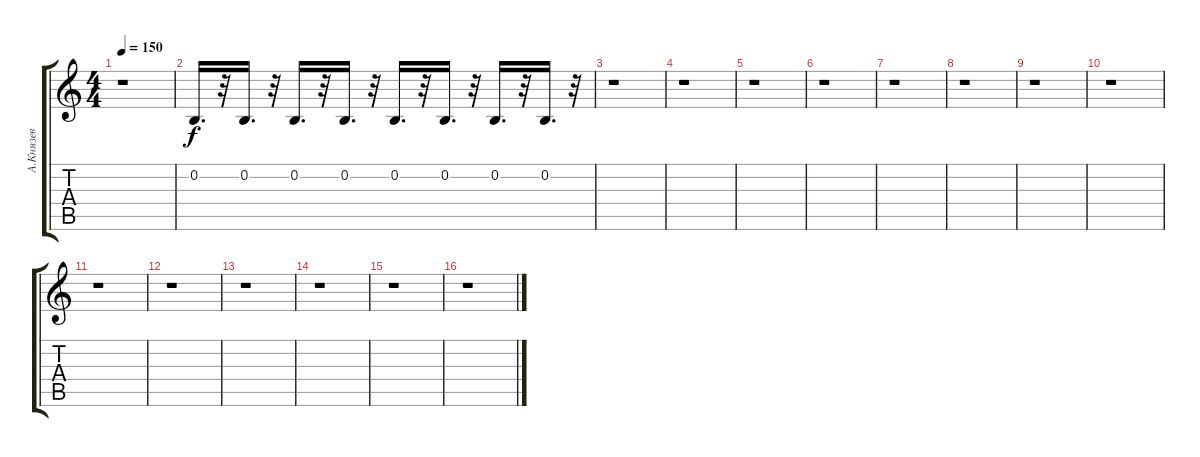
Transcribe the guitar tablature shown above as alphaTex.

\track ("А.Князев" "А.Князев") {instrument lead1square}
\staff {score tabs}
\tuning (E4 B3 G3 D3 A2 D2) {hide}
\ts (4 4)
\tempo 150
\clef g2
\ks c
r.1{dy f} |
0.2.16{d} r.32 0.2.16{d} r.32 0.2.16{d} r.32 0.2.16{d} r.32 0.2.16{d} r.32 0.2.16{d} r.32 0.2.16{d} r.32 0.2.16{d} r.32 |
r.1 |
r.1 |
r.1 |
r.1 |
r.1 |
r.1 |
r.1 |
r.1 |
r.1 |
r.1 |
r.1 |
r.1 |
r.1 |
r.1
